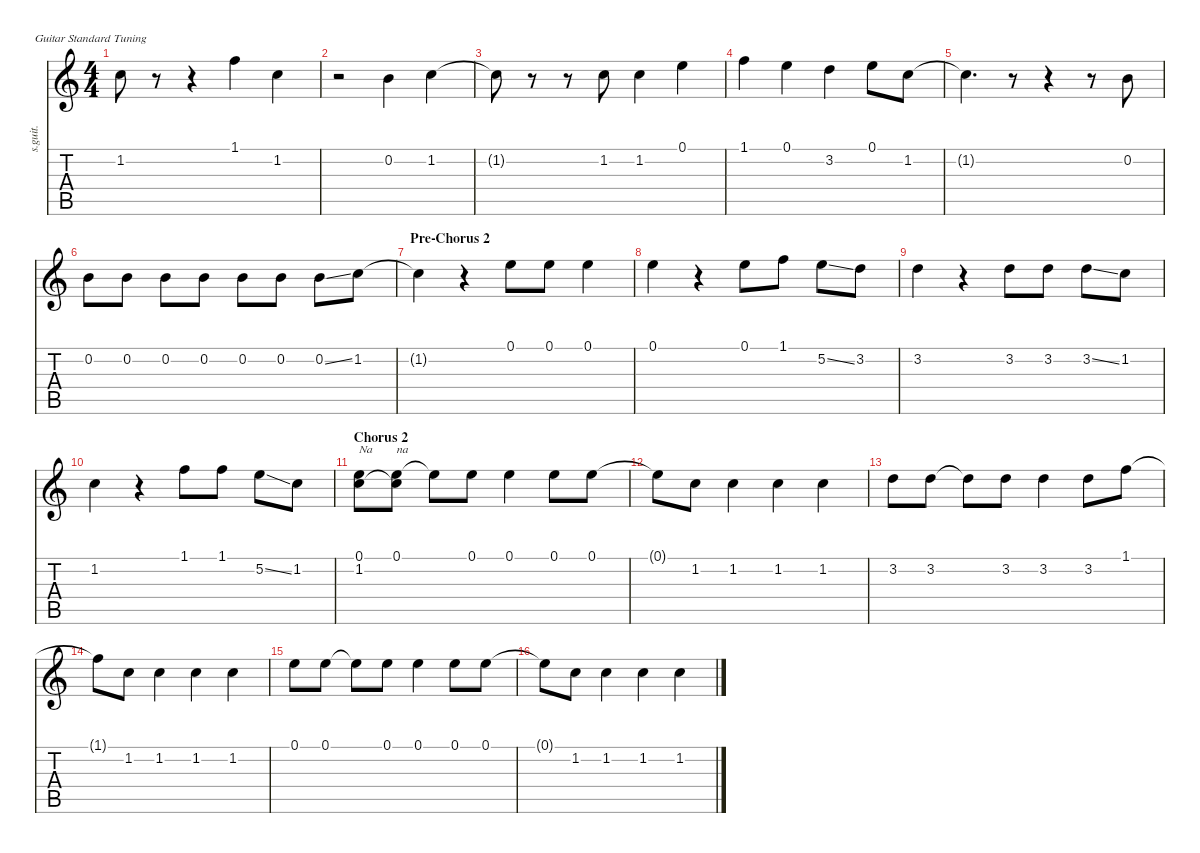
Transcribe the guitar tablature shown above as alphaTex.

\defaultSystemsLayout 4
\hideDynamics
\bracketExtendMode nobrackets
\track ("Tom - Lead Vocals" "s.guit.") {instrument tenorsax}
\staff {score tabs}
\tuning (E4 B3 G3 D3 A2 E2)
\displaytranspose 12
\ts (4 4)
\tempo (149 hide)
\clef g2
\ks c
1.2{t}.8{lyrics (0 "") lyrics (1 "") lyrics (2 "") lyrics (3 "") lyrics (4 "") dy f} r.8 r.4 1.1.4{lyrics (0 "") lyrics (1 "") lyrics (2 "") lyrics (3 "") lyrics (4 "")} 1.2.4{lyrics (0 "") lyrics (1 "") lyrics (2 "") lyrics (3 "") lyrics (4 "")} |
r.2 0.2.4{lyrics (0 "") lyrics (1 "") lyrics (2 "") lyrics (3 "") lyrics (4 "")} 1.2.4{lyrics (0 "") lyrics (1 "") lyrics (2 "") lyrics (3 "") lyrics (4 "")} |
1.2{t}.8{lyrics (0 "") lyrics (1 "") lyrics (2 "") lyrics (3 "") lyrics (4 "")} r.8 r.8 1.2.8{lyrics (0 "") lyrics (1 "") lyrics (2 "") lyrics (3 "") lyrics (4 "")} 1.2.4{lyrics (0 "") lyrics (1 "") lyrics (2 "") lyrics (3 "") lyrics (4 "")} 0.1.4{lyrics (0 "") lyrics (1 "") lyrics (2 "") lyrics (3 "") lyrics (4 "")} |
1.1.4{lyrics (0 "") lyrics (1 "") lyrics (2 "") lyrics (3 "") lyrics (4 "")} 0.1.4{lyrics (0 "") lyrics (1 "") lyrics (2 "") lyrics (3 "") lyrics (4 "")} 3.2.4{lyrics (0 "") lyrics (1 "") lyrics (2 "") lyrics (3 "") lyrics (4 "")} 0.1.8{lyrics (0 "") lyrics (1 "") lyrics (2 "") lyrics (3 "") lyrics (4 "")} 1.2.8{lyrics (0 "") lyrics (1 "") lyrics (2 "") lyrics (3 "") lyrics (4 "")} |
1.2{t}.4{d lyrics (0 "") lyrics (1 "") lyrics (2 "") lyrics (3 "") lyrics (4 "")} r.8 r.4 r.8 0.2.8{lyrics (0 "") lyrics (1 "") lyrics (2 "") lyrics (3 "") lyrics (4 "")} |
0.2.8{lyrics (0 "") lyrics (1 "") lyrics (2 "") lyrics (3 "") lyrics (4 "")} 0.2.8{lyrics (0 "") lyrics (1 "") lyrics (2 "") lyrics (3 "") lyrics (4 "")} 0.2.8{lyrics (0 "") lyrics (1 "") lyrics (2 "") lyrics (3 "") lyrics (4 "")} 0.2.8{lyrics (0 "") lyrics (1 "") lyrics (2 "") lyrics (3 "") lyrics (4 "")} 0.2.8{lyrics (0 "") lyrics (1 "") lyrics (2 "") lyrics (3 "") lyrics (4 "")} 0.2.8{lyrics (0 "") lyrics (1 "") lyrics (2 "") lyrics (3 "") lyrics (4 "")} 0.2{ss}.8{lyrics (0 "") lyrics (1 "") lyrics (2 "") lyrics (3 "") lyrics (4 "")} 1.2.8{lyrics (0 "") lyrics (1 "") lyrics (2 "") lyrics (3 "") lyrics (4 "")} |
\section ("" "Pre-Chorus 2")
1.2{t}.4{lyrics (0 "") lyrics (1 "") lyrics (2 "") lyrics (3 "") lyrics (4 "")} r.4 0.1.8{lyrics (0 "") lyrics (1 "") lyrics (2 "") lyrics (3 "") lyrics (4 "")} 0.1.8{lyrics (0 "") lyrics (1 "") lyrics (2 "") lyrics (3 "") lyrics (4 "")} 0.1.4{lyrics (0 "") lyrics (1 "") lyrics (2 "") lyrics (3 "") lyrics (4 "")} |
0.1.4{lyrics (0 "") lyrics (1 "") lyrics (2 "") lyrics (3 "") lyrics (4 "")} r.4 0.1.8{lyrics (0 "") lyrics (1 "") lyrics (2 "") lyrics (3 "") lyrics (4 "")} 1.1.8{lyrics (0 "") lyrics (1 "") lyrics (2 "") lyrics (3 "") lyrics (4 "")} 5.2{ss}.8{lyrics (0 "") lyrics (1 "") lyrics (2 "") lyrics (3 "") lyrics (4 "")} 3.2.8{lyrics (0 "") lyrics (1 "") lyrics (2 "") lyrics (3 "") lyrics (4 "")} |
3.2.4{lyrics (0 "") lyrics (1 "") lyrics (2 "") lyrics (3 "") lyrics (4 "")} r.4 3.2.8{lyrics (0 "") lyrics (1 "") lyrics (2 "") lyrics (3 "") lyrics (4 "")} 3.2.8{lyrics (0 "") lyrics (1 "") lyrics (2 "") lyrics (3 "") lyrics (4 "")} 3.2{ss}.8{lyrics (0 "") lyrics (1 "") lyrics (2 "") lyrics (3 "") lyrics (4 "")} 1.2.8{lyrics (0 "") lyrics (1 "") lyrics (2 "") lyrics (3 "") lyrics (4 "")} |
1.2.4{lyrics (0 "") lyrics (1 "") lyrics (2 "") lyrics (3 "") lyrics (4 "")} r.4 1.1.8{lyrics (0 "") lyrics (1 "") lyrics (2 "") lyrics (3 "") lyrics (4 "")} 1.1.8{lyrics (0 "") lyrics (1 "") lyrics (2 "") lyrics (3 "") lyrics (4 "")} 5.2{ss}.8{lyrics (0 "") lyrics (1 "") lyrics (2 "") lyrics (3 "") lyrics (4 "")} 1.2.8{lyrics (0 "") lyrics (1 "") lyrics (2 "") lyrics (3 "") lyrics (4 "")} |
\section ("" "Chorus 2")
(0.1 1.2).8{txt "Na" lyrics (0 "") lyrics (1 "") lyrics (2 "") lyrics (3 "") lyrics (4 "")} (0.1 1.2{t}).8{txt "na" lyrics (0 "") lyrics (1 "") lyrics (2 "") lyrics (3 "") lyrics (4 "")} 0.1{t}.8{lyrics (0 "") lyrics (1 "") lyrics (2 "") lyrics (3 "") lyrics (4 "")} 0.1.8{lyrics (0 "") lyrics (1 "") lyrics (2 "") lyrics (3 "") lyrics (4 "")} 0.1.4{lyrics (0 "") lyrics (1 "") lyrics (2 "") lyrics (3 "") lyrics (4 "")} 0.1.8{lyrics (0 "") lyrics (1 "") lyrics (2 "") lyrics (3 "") lyrics (4 "")} 0.1.8{lyrics (0 "") lyrics (1 "") lyrics (2 "") lyrics (3 "") lyrics (4 "")} |
0.1{t}.8{lyrics (0 "") lyrics (1 "") lyrics (2 "") lyrics (3 "") lyrics (4 "")} 1.2.8{lyrics (0 "") lyrics (1 "") lyrics (2 "") lyrics (3 "") lyrics (4 "")} 1.2.4{lyrics (0 "") lyrics (1 "") lyrics (2 "") lyrics (3 "") lyrics (4 "")} 1.2.4{lyrics (0 "") lyrics (1 "") lyrics (2 "") lyrics (3 "") lyrics (4 "")} 1.2.4{lyrics (0 "") lyrics (1 "") lyrics (2 "") lyrics (3 "") lyrics (4 "")} |
3.2.8{lyrics (0 "") lyrics (1 "") lyrics (2 "") lyrics (3 "") lyrics (4 "")} 3.2.8{lyrics (0 "") lyrics (1 "") lyrics (2 "") lyrics (3 "") lyrics (4 "")} 3.2{t}.8{lyrics (0 "") lyrics (1 "") lyrics (2 "") lyrics (3 "") lyrics (4 "")} 3.2.8{lyrics (0 "") lyrics (1 "") lyrics (2 "") lyrics (3 "") lyrics (4 "")} 3.2.4{lyrics (0 "") lyrics (1 "") lyrics (2 "") lyrics (3 "") lyrics (4 "")} 3.2.8{lyrics (0 "") lyrics (1 "") lyrics (2 "") lyrics (3 "") lyrics (4 "")} 1.1.8{lyrics (0 "") lyrics (1 "") lyrics (2 "") lyrics (3 "") lyrics (4 "")} |
1.1{t}.8{lyrics (0 "") lyrics (1 "") lyrics (2 "") lyrics (3 "") lyrics (4 "")} 1.2.8{lyrics (0 "") lyrics (1 "") lyrics (2 "") lyrics (3 "") lyrics (4 "")} 1.2.4{lyrics (0 "") lyrics (1 "") lyrics (2 "") lyrics (3 "") lyrics (4 "")} 1.2.4{lyrics (0 "") lyrics (1 "") lyrics (2 "") lyrics (3 "") lyrics (4 "")} 1.2.4{lyrics (0 "") lyrics (1 "") lyrics (2 "") lyrics (3 "") lyrics (4 "")} |
0.1.8{lyrics (0 "") lyrics (1 "") lyrics (2 "") lyrics (3 "") lyrics (4 "")} 0.1.8{lyrics (0 "") lyrics (1 "") lyrics (2 "") lyrics (3 "") lyrics (4 "")} 0.1{t}.8{lyrics (0 "") lyrics (1 "") lyrics (2 "") lyrics (3 "") lyrics (4 "")} 0.1.8{lyrics (0 "") lyrics (1 "") lyrics (2 "") lyrics (3 "") lyrics (4 "")} 0.1.4{lyrics (0 "") lyrics (1 "") lyrics (2 "") lyrics (3 "") lyrics (4 "")} 0.1.8{lyrics (0 "") lyrics (1 "") lyrics (2 "") lyrics (3 "") lyrics (4 "")} 0.1.8{lyrics (0 "") lyrics (1 "") lyrics (2 "") lyrics (3 "") lyrics (4 "")} |
0.1{t}.8{lyrics (0 "") lyrics (1 "") lyrics (2 "") lyrics (3 "") lyrics (4 "")} 1.2.8{lyrics (0 "") lyrics (1 "") lyrics (2 "") lyrics (3 "") lyrics (4 "")} 1.2.4{lyrics (0 "") lyrics (1 "") lyrics (2 "") lyrics (3 "") lyrics (4 "")} 1.2.4{lyrics (0 "") lyrics (1 "") lyrics (2 "") lyrics (3 "") lyrics (4 "")} 1.2.4{lyrics (0 "") lyrics (1 "") lyrics (2 "") lyrics (3 "") lyrics (4 "")}
